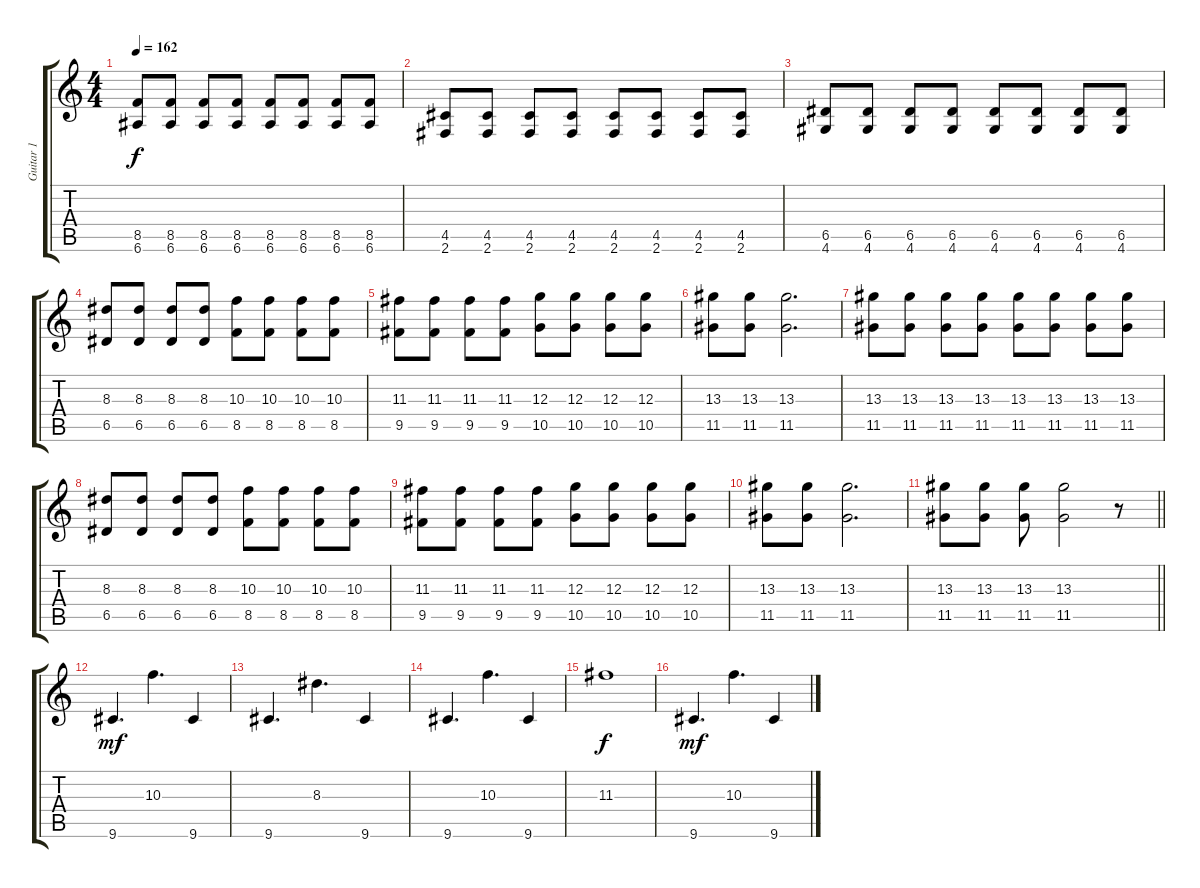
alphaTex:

\track ("Guitar 1" "Guitar 1") {instrument overdrivenguitar}
\staff {score tabs}
\tuning (E4 B3 G3 D3 A2 E2) {hide}
\ts (4 4)
\tempo 162
\clef g2
\ks c
(8.5 6.6).8{dy f} (8.5 6.6).8 (8.5 6.6).8 (8.5 6.6).8 (8.5 6.6).8 (8.5 6.6).8 (8.5 6.6).8 (8.5 6.6).8 |
(4.5 2.6).8 (4.5 2.6).8 (4.5 2.6).8 (4.5 2.6).8 (4.5 2.6).8 (4.5 2.6).8 (4.5 2.6).8 (4.5 2.6).8 |
(6.5 4.6).8 (6.5 4.6).8 (6.5 4.6).8 (6.5 4.6).8 (6.5 4.6).8 (6.5 4.6).8 (6.5 4.6).8 (6.5 4.6).8 |
(8.3 6.5).8 (8.3 6.5).8 (8.3 6.5).8 (8.3 6.5).8 (10.3 8.5).8 (10.3 8.5).8 (10.3 8.5).8 (10.3 8.5).8 |
(11.3 9.5).8 (11.3 9.5).8 (11.3 9.5).8 (11.3 9.5).8 (12.3 10.5).8 (12.3 10.5).8 (12.3 10.5).8 (12.3 10.5).8 |
(13.3 11.5).8 (13.3 11.5).8 (13.3 11.5).2{d} |
(13.3 11.5).8 (13.3 11.5).8 (13.3 11.5).8 (13.3 11.5).8 (13.3 11.5).8 (13.3 11.5).8 (13.3 11.5).8 (13.3 11.5).8 |
(8.3 6.5).8 (8.3 6.5).8 (8.3 6.5).8 (8.3 6.5).8 (10.3 8.5).8 (10.3 8.5).8 (10.3 8.5).8 (10.3 8.5).8 |
(11.3 9.5).8 (11.3 9.5).8 (11.3 9.5).8 (11.3 9.5).8 (12.3 10.5).8 (12.3 10.5).8 (12.3 10.5).8 (12.3 10.5).8 |
(13.3 11.5).8 (13.3 11.5).8 (13.3 11.5).2{d} |
\barLineRight lightlight
(13.3 11.5).8 (13.3 11.5).8 (13.3 11.5).8 (13.3 11.5).2 r.8 |
9.6.4{d dy mf} 10.3.4{d} 9.6.4 |
9.6.4{d} 8.3.4{d} 9.6.4 |
9.6.4{d} 10.3.4{d} 9.6.4 |
11.3.1{dy f} |
9.6.4{d dy mf} 10.3.4{d} 9.6.4
